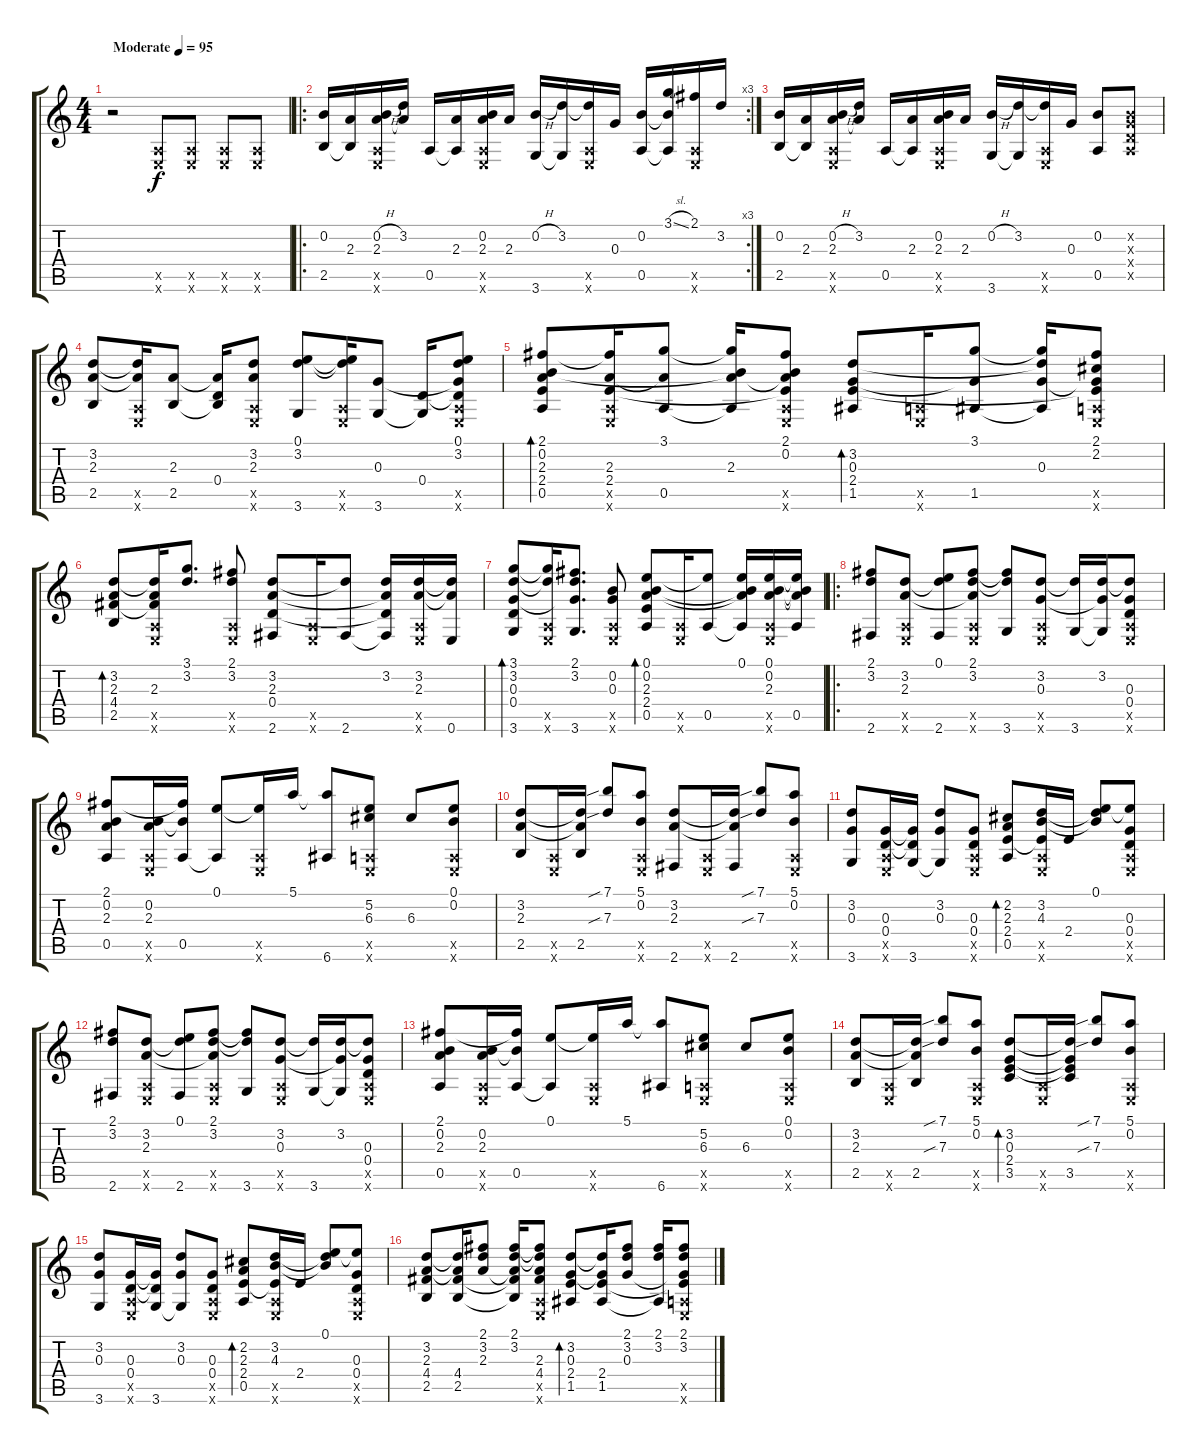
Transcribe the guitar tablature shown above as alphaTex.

\track "" {instrument acousticguitarsteel}
\staff {score tabs}
\tuning (E4 B3 G3 D3 A2 E2) {hide}
\ts (4 4)
\tempo (95 "Moderate")
\clef g2
\ks c
r.2{dy f instrument acousticguitarsteel} (0.5{x} 0.6{x}).8 (0.5{x} 0.6{x}).8 (0.5{x} 0.6{x}).8 (0.5{x} 0.6{x}).8 |
\ro
\rc 3
(0.2 2.5).16 (2.3 2.5{t}).16 (0.2{h} 2.3 0.5{x} 0.6{x}).16 (3.2 2.3{t}).16 0.5.16 (2.3 0.5{t}).16 (0.2 2.3 0.5{x} 0.6{x}).16 2.3.16 (0.2{h} 3.6).16 (3.2 3.6{t}).16 (3.2{t} 0.5{x} 0.6{x}).16 0.3.16 (0.2 0.5).16 (3.1{sl} 0.2{t} 0.5{t}).16 (2.1 0.5{x} 0.6{x}).16 3.2.16 |
(0.2 2.5).16 (2.3 2.5{t}).16 (0.2{h} 2.3 0.5{x} 0.6{x}).16 (3.2 2.3{t}).16 0.5.16 (2.3 0.5{t}).16 (0.2 2.3 0.5{x} 0.6{x}).16 2.3.16 (0.2{h} 3.6).16 (3.2 3.6{t}).16 (3.2{t} 0.5{x} 0.6{x}).16 0.3.16 (0.2 0.5).8 (0.2{x} 0.3{x} 0.4{x} 0.5{x}).8 |
(3.2 2.3 2.5).8 (3.2{t} 2.3{t} 0.5{x} 0.6{x}).16 (2.3 2.5).8 (2.3{t} 0.4 2.5{t}).16 (3.2 2.3 0.5{x} 0.6{x}).8 (0.1 3.2 3.6).8 (0.1{t} 3.2{t} 0.5{x} 0.6{x}).16 (0.3 3.6).8 (0.4 3.6{t}).16 (0.1 3.2 0.3{t} 0.4{t} 0.5{x} 0.6{x}).8 |
(2.1 0.2 2.3 2.4 0.5).8{bd 60} (2.1{t} 2.3 2.4 0.5{x} 0.6{x}).16 (3.1 2.3{t} 0.5).8 (3.1{t} 0.2{t} 2.3 0.5{t}).16 (2.1 0.2 2.3{t} 2.4{t} 0.5{x} 0.6{x}).8 (3.2 0.3 2.4 1.5).8{bd 60} (0.5{x} 0.6{x}).16 (3.1 0.3{t} 1.5).8 (3.1{t} 3.2{t} 0.3 1.5{t}).16 (2.1 2.2 0.3{t} 2.4{t} 0.5{x} 0.6{x}).8 |
(3.2 2.3 4.4 2.5).8{bd 60} (3.2{t} 2.3 4.4{t} 0.5{x} 0.6{x}).16 (3.1 3.2).8{d} (2.1 3.2 0.5{x} 0.6{x}).8 (3.2 2.3 0.4 2.6).8 (0.5{x} 0.6{x}).16 (3.2{t} 2.6).8 (3.2 2.3{t} 0.4{t} 2.6{t}).16 (3.2 2.3 0.5{x} 0.6{x}).16 (3.2{t} 2.3{t} 0.6).16 |
(3.1 3.2 0.3 0.4 3.6).8{bd 60} (3.1{t} 3.2{t} 0.5{x} 0.6{x}).16 (2.1 3.2 0.3{t} 3.6).8{d} (0.2 0.3 0.5{x} 0.6{x}).8 (0.1 0.2 2.3 2.4 0.5).8{bd 60} (0.5{x} 0.6{x}).16 (0.1{t} 0.5).8 (0.1 0.2{t} 2.3{t} 0.5{t}).16 (0.1 0.2 2.3 0.5{x} 0.6{x}).16 (0.1{t} 0.2{t} 2.3{t} 0.5).16 |
\ro
(2.1 3.2 2.6).8 (3.2 2.3 0.5{x} 0.6{x}).8 (0.1 3.2{t} 2.6).8 (2.1 3.2 2.3{t} 0.5{x} 0.6{x}).8 (2.1{t} 3.2{t} 3.6).8 (3.2 0.3 0.5{x} 0.6{x}).8 (3.2{t} 3.6).16 (3.2 0.3{t} 3.6{t}).16 (3.2{t} 0.3 0.4 0.5{x} 0.6{x}).8 |
(2.1 0.2 2.3 0.5).8 (0.2 2.3 0.5{x} 0.6{x}).16 (2.1{t} 0.2{t} 0.5).16 (0.1 0.5{t}).8 (0.1{t} 0.5{x} 0.6{x}).16 5.1.16 (5.1{t} 6.6).8 (5.2 6.3 0.5{x} 0.6{x}).8 6.3.8 (0.1 0.2 0.5{x} 0.6{x}).8 |
(3.2 2.3 2.5).8 (0.5{x} 0.6{x}).16 (3.2{t} 2.3{t} 2.5).16 (7.1{sib} 7.3{sib}).8 (5.1 0.2 0.5{x} 0.6{x}).8 (3.2 2.3 2.6).8 (0.5{x} 0.6{x}).16 (3.2{t} 2.3{t} 2.6).16 (7.1{sib} 7.3{sib}).8 (5.1 0.2 0.5{x} 0.6{x}).8 |
(3.2 0.3 3.6).8 (0.3 0.4 0.5{x} 0.6{x}).16 (0.3{t} 0.4{t} 3.6).16 (3.2 0.3 3.6{t}).8 (0.3 0.4 0.5{x} 0.6{x}).8 (2.2 2.3 2.4 0.5).8{bd 60} (3.2 4.3 2.4{t} 0.5{x} 0.6{x}).16 2.4.16 (0.1 3.2{t} 4.3{t}).8 (0.1{t} 0.3 0.4 0.5{x} 0.6{x}).8 |
(2.1 3.2 2.6).8 (3.2 2.3 0.5{x} 0.6{x}).8 (0.1 3.2{t} 2.6).8 (2.1 3.2 2.3{t} 0.5{x} 0.6{x}).8 (2.1{t} 3.2{t} 3.6).8 (3.2 0.3 0.5{x} 0.6{x}).8 (3.2{t} 3.6).16 (3.2 0.3{t} 3.6{t}).16 (3.2{t} 0.3 0.4 0.5{x} 0.6{x}).8 |
(2.1 0.2 2.3 0.5).8 (0.2 2.3 0.5{x} 0.6{x}).16 (2.1{t} 0.2{t} 0.5).16 (0.1 0.5{t}).8 (0.1{t} 0.5{x} 0.6{x}).16 5.1.16 (5.1{t} 6.6).8 (5.2 6.3 0.5{x} 0.6{x}).8 6.3.8 (0.1 0.2 0.5{x} 0.6{x}).8 |
(3.2 2.3 2.5).8 (0.5{x} 0.6{x}).16 (3.2{t} 2.3{t} 2.5).16 (7.1{sib} 7.3{sib}).8 (5.1 0.2 0.5{x} 0.6{x}).8 (3.2 0.3 2.4 3.5).8{bd 60} (0.5{x} 0.6{x}).16 (3.2{t} 0.3{t} 2.4{t} 3.5).16 (7.1{sib} 7.3{sib}).8 (5.1 0.2 0.5{x} 0.6{x}).8 |
(3.2 0.3 3.6).8 (0.3 0.4 0.5{x} 0.6{x}).16 (0.3{t} 0.4{t} 3.6).16 (3.2 0.3 3.6{t}).8 (0.3 0.4 0.5{x} 0.6{x}).8 (2.2 2.3 2.4 0.5).8{bd 60} (3.2 4.3 2.4{t} 0.5{x} 0.6{x}).16 2.4.16 (0.1 3.2{t} 4.3{t}).8 (0.1{t} 0.3 0.4 0.5{x} 0.6{x}).8 |
(3.2 2.3 4.4 2.5).8 (3.2{t} 2.3{t} 4.4 2.5).16 (2.1 3.2 2.3).8 (2.1 3.2 2.3{t} 4.4{t} 2.5{t}).16 (2.1{t} 3.2{t} 2.3 4.4 0.5{x} 0.6{x}).8 (3.2 0.3 2.4 1.5).8{bd 60} (3.2{t} 0.3{t} 2.4 1.5).16 (2.1 3.2 0.3).8 (2.1 3.2 1.5{t}).16 (2.1 3.2 0.3{t} 2.4{t} 0.5{x} 0.6{x}).8
